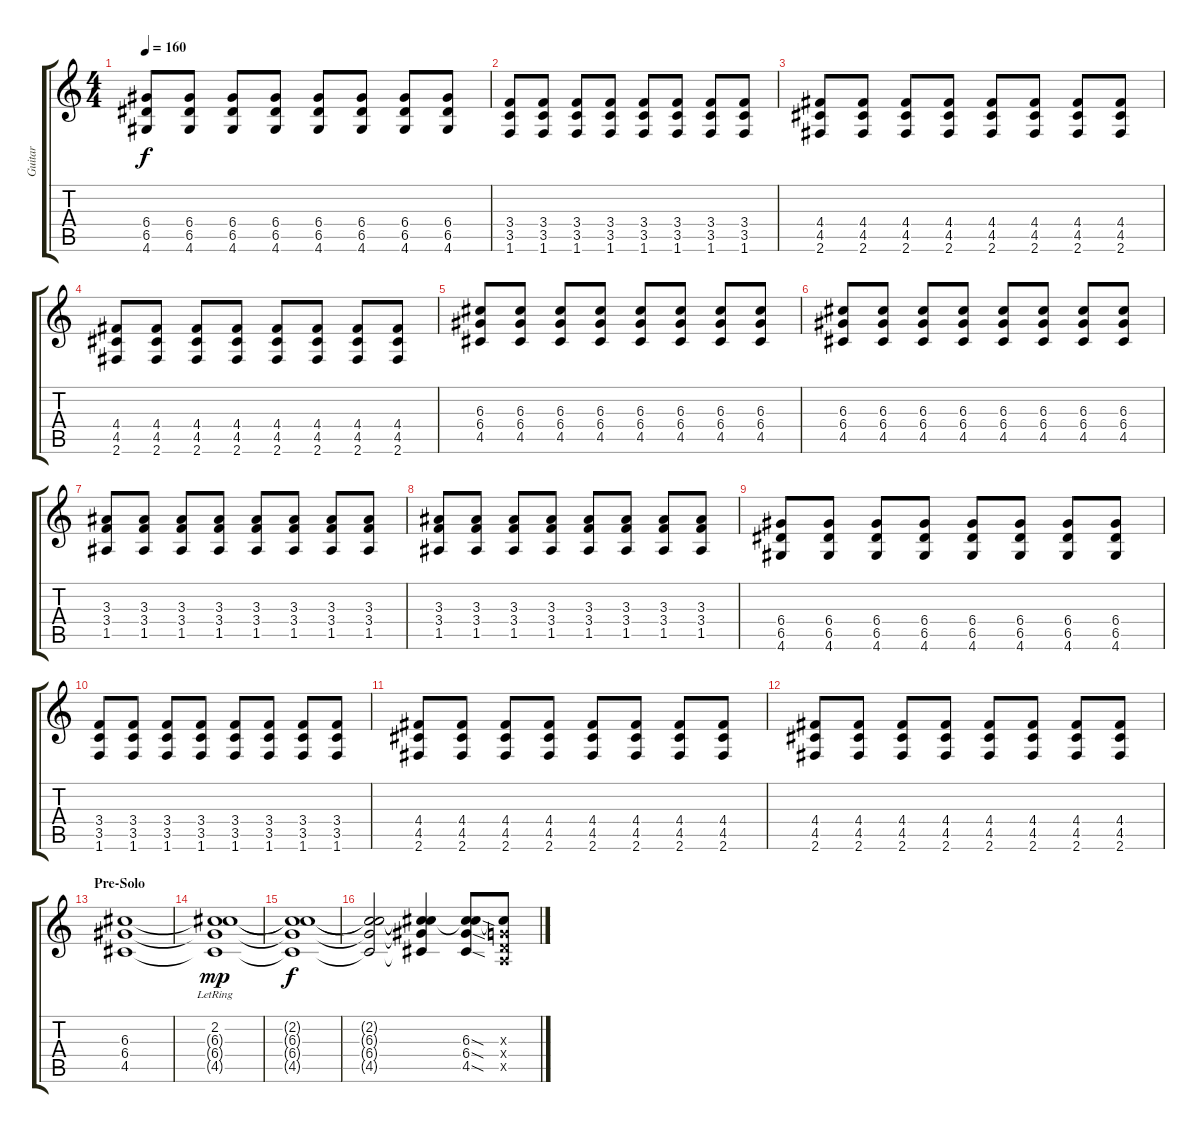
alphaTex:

\track ("Guitar" "Guitar") {instrument overdrivenguitar}
\staff {score tabs}
\tuning (E4 B3 G3 D3 A2 E2) {hide}
\ts (4 4)
\tempo 160
\clef g2
\ks c
(6.4 6.5 4.6).8{dy f} (6.4 6.5 4.6).8 (6.4 6.5 4.6).8 (6.4 6.5 4.6).8 (6.4 6.5 4.6).8 (6.4 6.5 4.6).8 (6.4 6.5 4.6).8 (6.4 6.5 4.6).8 |
(3.4 3.5 1.6).8 (3.4 3.5 1.6).8 (3.4 3.5 1.6).8 (3.4 3.5 1.6).8 (3.4 3.5 1.6).8 (3.4 3.5 1.6).8 (3.4 3.5 1.6).8 (3.4 3.5 1.6).8 |
(4.4 4.5 2.6).8 (4.4 4.5 2.6).8 (4.4 4.5 2.6).8 (4.4 4.5 2.6).8 (4.4 4.5 2.6).8 (4.4 4.5 2.6).8 (4.4 4.5 2.6).8 (4.4 4.5 2.6).8 |
(4.4 4.5 2.6).8 (4.4 4.5 2.6).8 (4.4 4.5 2.6).8 (4.4 4.5 2.6).8 (4.4 4.5 2.6).8 (4.4 4.5 2.6).8 (4.4 4.5 2.6).8 (4.4 4.5 2.6).8 |
(6.3 6.4 4.5).8 (6.3 6.4 4.5).8 (6.3 6.4 4.5).8 (6.3 6.4 4.5).8 (6.3 6.4 4.5).8 (6.3 6.4 4.5).8 (6.3 6.4 4.5).8 (6.3 6.4 4.5).8 |
(6.3 6.4 4.5).8 (6.3 6.4 4.5).8 (6.3 6.4 4.5).8 (6.3 6.4 4.5).8 (6.3 6.4 4.5).8 (6.3 6.4 4.5).8 (6.3 6.4 4.5).8 (6.3 6.4 4.5).8 |
(3.3 3.4 1.5).8 (3.3 3.4 1.5).8 (3.3 3.4 1.5).8 (3.3 3.4 1.5).8 (3.3 3.4 1.5).8 (3.3 3.4 1.5).8 (3.3 3.4 1.5).8 (3.3 3.4 1.5).8 |
(3.3 3.4 1.5).8 (3.3 3.4 1.5).8 (3.3 3.4 1.5).8 (3.3 3.4 1.5).8 (3.3 3.4 1.5).8 (3.3 3.4 1.5).8 (3.3 3.4 1.5).8 (3.3 3.4 1.5).8 |
(6.4 6.5 4.6).8 (6.4 6.5 4.6).8 (6.4 6.5 4.6).8 (6.4 6.5 4.6).8 (6.4 6.5 4.6).8 (6.4 6.5 4.6).8 (6.4 6.5 4.6).8 (6.4 6.5 4.6).8 |
(3.4 3.5 1.6).8 (3.4 3.5 1.6).8 (3.4 3.5 1.6).8 (3.4 3.5 1.6).8 (3.4 3.5 1.6).8 (3.4 3.5 1.6).8 (3.4 3.5 1.6).8 (3.4 3.5 1.6).8 |
(4.4 4.5 2.6).8 (4.4 4.5 2.6).8 (4.4 4.5 2.6).8 (4.4 4.5 2.6).8 (4.4 4.5 2.6).8 (4.4 4.5 2.6).8 (4.4 4.5 2.6).8 (4.4 4.5 2.6).8 |
(4.4 4.5 2.6).8 (4.4 4.5 2.6).8 (4.4 4.5 2.6).8 (4.4 4.5 2.6).8 (4.4 4.5 2.6).8 (4.4 4.5 2.6).8 (4.4 4.5 2.6).8 (4.4 4.5 2.6).8 |
\section ("" "Pre-Solo")
(6.3 6.4 4.5).1 |
(2.2{lr} 6.3{t} 6.4{t} 4.5{t}).1{dy mp} |
(2.2{t} 6.3{t} 6.4{t} 4.5{t}).1{dy f} |
(2.2{t} 6.3{t} 6.4{t} 4.5{t}).2 (2.2{t} 6.3{t} 6.4{t} 4.5{t}).4 (2.2{t} 6.3{sod} 6.4{sod} 4.5{sod}).8 (2.2{t} 0.3{x} 0.4{x} 0.5{x}).8
